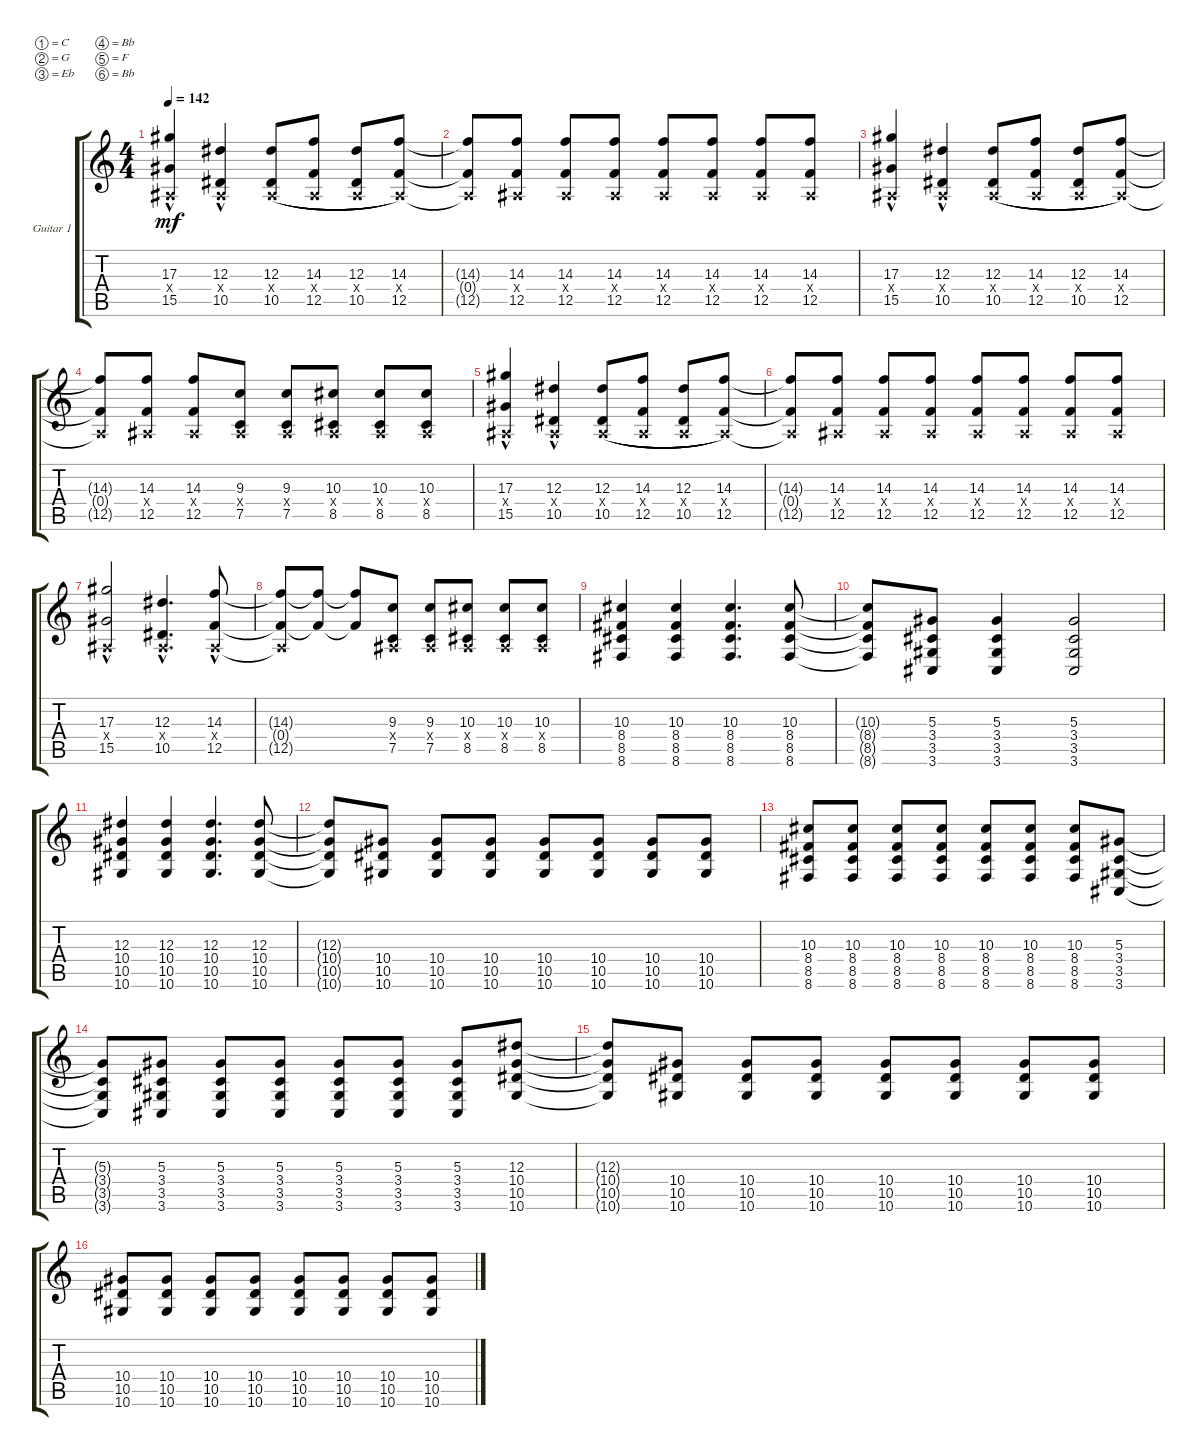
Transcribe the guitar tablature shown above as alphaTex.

\defaultSystemsLayout 4
\bracketExtendMode groupsimilarinstruments
\firstSystemTrackNameOrientation horizontal
\otherSystemsTrackNameOrientation horizontal
\track ("Guitar 1" "Guitar 1") {instrument overdrivenguitar}
\staff {score tabs}
\tuning (C4 G3 Eb3 Bb2 F2 Bb1)
\ts (4 4)
\tempo 142
\clef g2
\ks c
(17.3{hac} 15.5{hac} 0.4{hac x}).4{dy mf} (12.3{hac} 10.5{hac} 0.4{hac x}).4 (12.3 10.5 0.4{x}).8{legatoorigin} (12.5 14.3 0.4{x}).8{legatoorigin} (10.5 12.3 0.4{x}).8{legatoorigin} (14.3 12.5 0.4{x}).8 |
(12.5{t} 14.3{t} 0.4{x t}).8 (14.3 12.5 0.4{x}).8 (12.5 14.3 0.4{x}).8 (14.3 12.5 0.4{x}).8 (12.5 14.3 0.4{x}).8 (12.5 14.3 0.4{x}).8 (12.5 14.3 0.4{x}).8 (12.5 14.3 0.4{x}).8 |
(17.3{hac} 15.5{hac} 0.4{hac x}).4 (12.3{hac} 10.5{hac} 0.4{hac x}).4 (12.3 10.5 0.4{x}).8{legatoorigin} (12.5 14.3 0.4{x}).8{legatoorigin} (10.5 12.3 0.4{x}).8{legatoorigin} (14.3 12.5 0.4{x}).8 |
(12.5{t} 14.3{t} 0.4{x t}).8 (14.3 12.5 0.4{x}).8 (12.5 14.3 0.4{x}).8 (9.3 7.5 0.4{x}).8 (9.3 7.5 0.4{x}).8 (8.5 10.3 0.4{x}).8 (8.5 10.3 0.4{x}).8 (10.3 8.5 0.4{x}).8 |
(17.3{hac} 15.5{hac} 0.4{hac x}).4 (12.3{hac} 10.5{hac} 0.4{hac x}).4 (12.3 10.5 0.4{x}).8{legatoorigin} (12.5 14.3 0.4{x}).8{legatoorigin} (10.5 12.3 0.4{x}).8{legatoorigin} (14.3 12.5 0.4{x}).8 |
(12.5{t} 14.3{t} 0.4{x t}).8 (14.3 12.5 0.4{x}).8 (12.5 14.3 0.4{x}).8 (14.3 12.5 0.4{x}).8 (12.5 14.3 0.4{x}).8 (12.5 14.3 0.4{x}).8 (12.5 14.3 0.4{x}).8 (12.5 14.3 0.4{x}).8 |
(17.3{hac} 15.5{hac} 0.4{hac x}).2 (12.3{hac} 10.5{hac} 0.4{hac x}).4{d} (14.3{hac} 12.5{hac} 0.4{hac x}).8 |
(12.5{t} 14.3{t} 0.4{x t}).8 (14.3{t} 12.5{t}).8 (12.5{t} 14.3{t}).8 (9.3 7.5 0.4{x}).8 (9.3 7.5 0.4{x}).8 (8.5 10.3 0.4{x}).8 (8.5 10.3 0.4{x}).8 (10.3 8.5 0.4{x}).8 |
(8.5 8.4 8.6 10.3).4 (8.4 8.5 8.6 10.3).4 (8.5 8.4 8.6 10.3).4{d} (8.4 8.5 8.6 10.3).8 |
(8.6{t} 8.5{t} 8.4{t} 10.3{t}).8 (3.6 3.5 3.4 5.3).8 (3.4 3.5 3.6 5.3).4 (3.4 3.5 3.6 5.3).2 |
(10.4 10.5 10.6 12.3).4 (10.4 10.5 10.6 12.3).4 (10.6 10.5 10.4 12.3).4{d} (10.4 10.5 10.6 12.3).8 |
(10.6{t} 10.5{t} 10.4{t} 12.3{t}).8 (10.6 10.5 10.4).8 (10.4 10.5 10.6).8 (10.6 10.5 10.4).8 (10.4 10.5 10.6).8 (10.4 10.5 10.6).8 (10.4 10.5 10.6).8 (10.4 10.5 10.6).8 |
(8.4 8.5 8.6 10.3).8 (8.6 8.5 8.4 10.3).8 (8.4 8.5 8.6 10.3).8 (8.6 8.5 8.4 10.3).8 (8.4 8.5 8.6 10.3).8 (8.6 8.5 8.4 10.3).8 (8.4 8.5 8.6 10.3).8 (3.6 3.5 3.4 5.3).8 |
(3.4{t} 3.5{t} 3.6{t} 5.3{t}).8 (3.6 3.5 3.4 5.3).8 (3.4 3.5 3.6 5.3).8 (3.6 3.5 3.4 5.3).8 (3.4 3.5 3.6 5.3).8 (3.6 3.5 3.4 5.3).8 (3.4 3.5 3.6 5.3).8 (10.6 10.5 10.4 12.3).8 |
(10.4{t} 10.5{t} 10.6{t} 12.3{t}).8 (10.6 10.5 10.4).8 (10.4 10.5 10.6).8 (10.6 10.5 10.4).8 (10.4 10.5 10.6).8 (10.6 10.5 10.4).8 (10.4 10.5 10.6).8 (10.6 10.5 10.4).8 |
(10.4 10.5 10.6).8 (10.6 10.5 10.4).8 (10.4 10.5 10.6).8 (10.6 10.5 10.4).8 (10.4 10.5 10.6).8 (10.6 10.5 10.4).8 (10.4 10.5 10.6).8 (10.6 10.5 10.4).8
